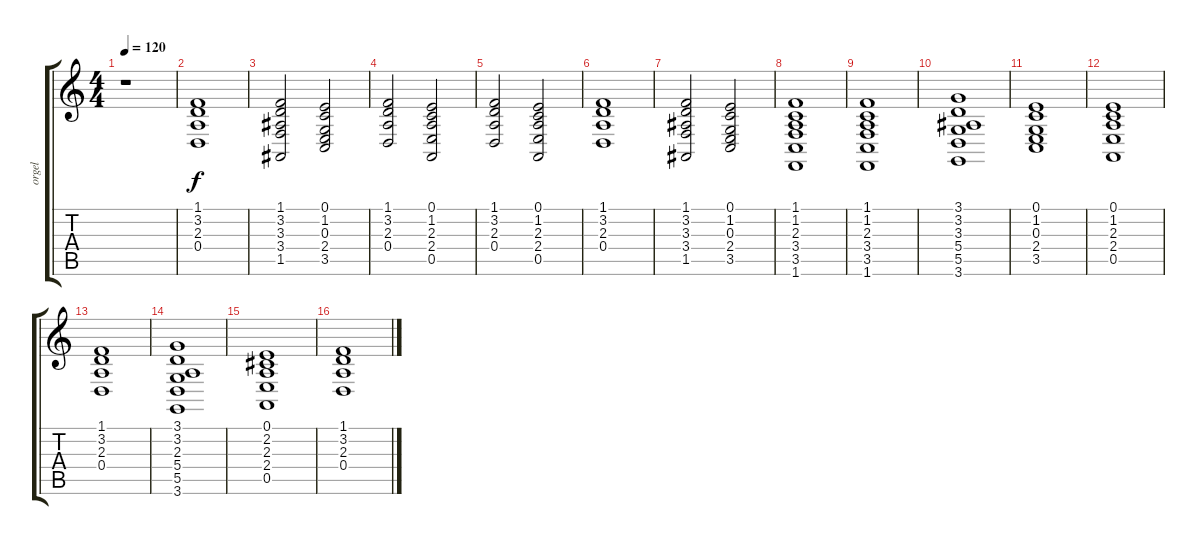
\track ("orgel" "orgel") {instrument churchorgan}
\staff {score tabs}
\tuning (E4 B3 G3 D3 A2 E2) {hide}
\ts (4 4)
\tempo 120
\clef g2
\ks c
r.1{dy f} |
(1.1 3.2 2.3 0.4).1 |
(1.1 3.2 3.3 3.4 1.5).2 (0.1 1.2 0.3 2.4 3.5).2 |
(1.1 3.2 2.3 0.4).2 (0.1 1.2 2.3 2.4 0.5).2 |
(1.1 3.2 2.3 0.4).2 (0.1 1.2 2.3 2.4 0.5).2 |
(1.1 3.2 2.3 0.4).1 |
(1.1 3.2 3.3 3.4 1.5).2 (0.1 1.2 0.3 2.4 3.5).2 |
(1.1 1.2 2.3 3.4 3.5 1.6).1 |
(1.1 1.2 2.3 3.4 3.5 1.6).1 |
(3.1 3.2 3.3 5.4 5.5 3.6).1 |
(0.1 1.2 0.3 2.4 3.5).1 |
(0.1 1.2 2.3 2.4 0.5).1 |
(1.1 3.2 2.3 0.4).1 |
(3.1 3.2 2.3 5.4 5.5 3.6).1 |
(0.1 2.2 2.3 2.4 0.5).1 |
(1.1 3.2 2.3 0.4).1
